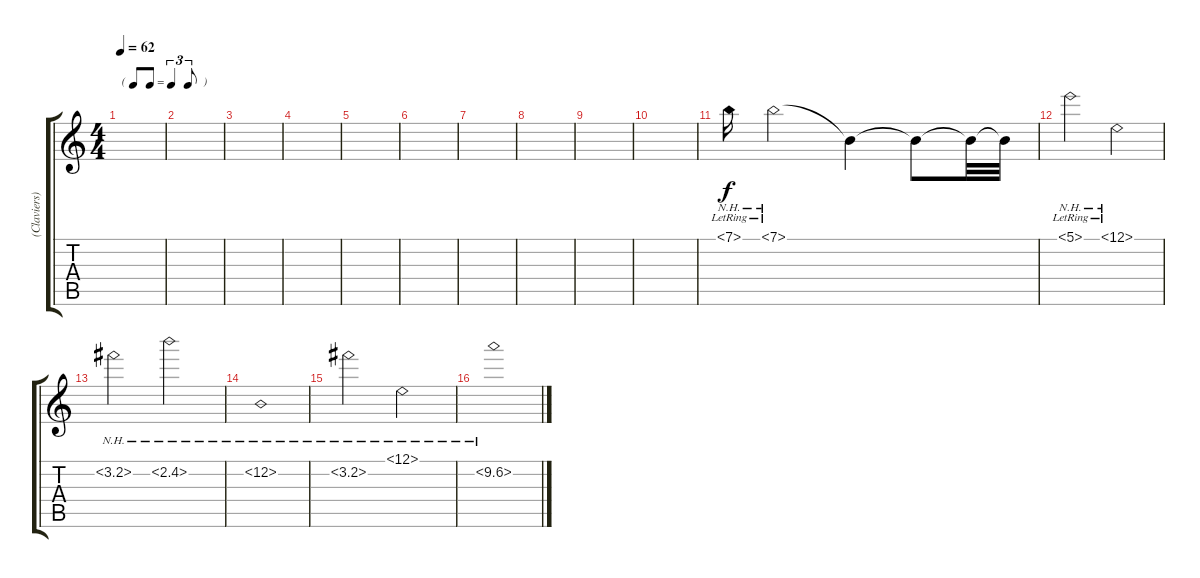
\track ("(Claviers) " "(Claviers)") {instrument vibraphone}
\staff {score tabs}
\tuning (E4 B3 G3 D3 A2 E2) {hide}
\ts (4 4)
\tf triplet8th
\tempo 62
\clef g2
\ks c
|
|
|
|
|
|
|
|
|
|
7.1{nh lr}.16 7.1{nh lr}.2 7.1{t}.4 7.1{t}.8 7.1{t}.32 7.1{t}.32 |
5.1{nh lr}.2 0.1{nh lr}.2 |
3.2{nh}.2 2.2{nh}.2 |
0.2{nh}.1 |
3.2{nh}.2 0.1{nh}.2 |
10.2{nh}.1
